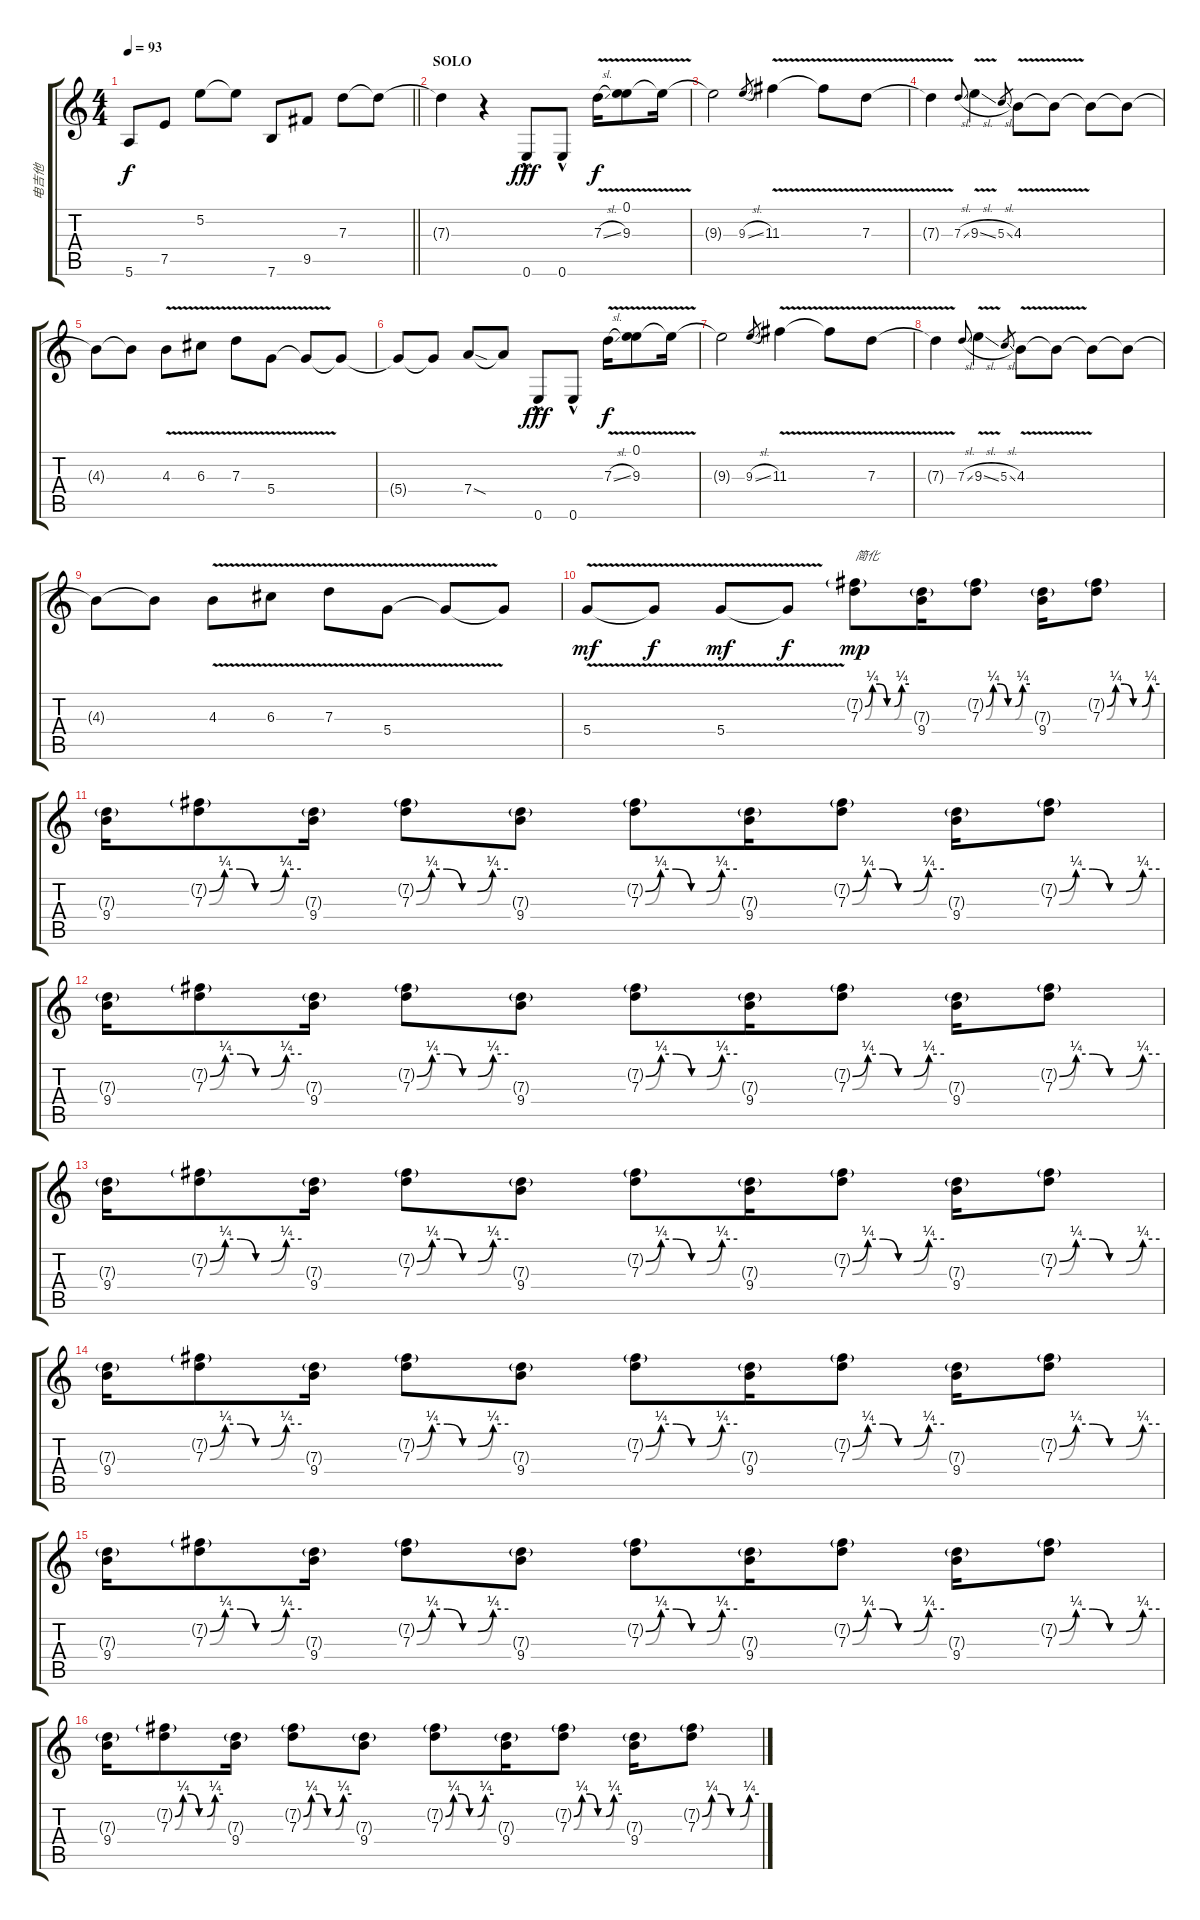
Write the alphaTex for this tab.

\track ("电吉他" "电吉他") {instrument electricguitarclean}
\staff {score tabs}
\tuning (E4 B3 G3 D3 A2 E2) {hide}
\ts (4 4)
\tempo 93
\clef g2
\barLineRight lightlight
\ks c
5.6.8{dy f} 7.5.8 5.2.8 5.2{t}.8 7.6.8 9.5.8 7.3.8 7.3{t}.8 |
\section ("" "SOLO")
7.3{t}.4{volume 14 balance 6 instrument overdrivenguitar} r.4 0.6{hac}.8{dy fff} 0.6{hac}.8 7.3{v sl}.16{dy f} (0.1 9.3{v}).8 9.3{t}.16 |
9.3{t}.2 9.3{sl}.8{gr} 11.3{v}.4 11.3{t}.8 7.3{v}.8 |
7.3{t}.4 7.3{sl}.8{gr onbeat} 9.3{v sl}.4 5.3{sl}.8{gr} 4.3{v}.8 4.3{t}.8 4.3{t}.8 4.3{t}.8 |
4.3{t}.8 4.3{t}.8 4.3{v}.8 6.3{v}.8 7.3{v}.8 5.4{v}.8 5.4{t}.8 5.4{t}.8 |
5.4{t}.8 5.4{t}.8 7.4{sod}.8 7.4{t}.8 0.6{hac}.8{dy fff} 0.6{hac}.8 7.3{v sl}.16{dy f} (0.1 9.3{v}).8 9.3{t}.16 |
9.3{t}.2 9.3{sl}.8{gr} 11.3{v}.4 11.3{t}.8 7.3{v}.8 |
7.3{t}.4 7.3{sl}.8{gr onbeat} 9.3{v sl}.4 5.3{sl}.8{gr} 4.3{v}.8 4.3{t}.8 4.3{t}.8 4.3{t}.8 |
4.3{t}.8 4.3{t}.8 4.3{v}.8 6.3{v}.8 7.3{v}.8 5.4{v}.8 5.4{t}.8 5.4{t}.8 |
5.4{v}.8{dy mf} 5.4{t}.8{dy f} 5.4{v}.8{dy mf} 5.4{t}.8{dy f} (7.2{be (custom 0 0 10 1 20 1 30 0 40 0 50 1 60 1) g} 7.3{be (custom 0 0 10 1 20 1 30 0 40 0 50 1 60 1)}).8{txt "简化" dy mp volume 14 balance 8 instrument overdrivenguitar} (7.3{g} 9.4).16 (7.2{be (custom 0 0 10 1 20 1 30 0 40 0 50 1 60 1) g} 7.3{be (custom 0 0 10 1 20 1 30 0 40 0 50 1 60 1)}).8 (7.3{g} 9.4).16 (7.2{be (custom 0 0 10 1 20 1 30 0 40 0 50 1 60 1) g} 7.3{be (custom 0 0 10 1 20 1 30 0 40 0 50 1 60 1)}).8 |
(7.3{g} 9.4).16 (7.2{be (custom 0 0 10 1 20 1 30 0 40 0 50 1 60 1) g} 7.3{be (custom 0 0 10 1 20 1 30 0 40 0 50 1 60 1)}).8 (7.3{g} 9.4).16 (7.2{be (custom 0 0 10 1 20 1 30 0 40 0 50 1 60 1) g} 7.3{be (custom 0 0 10 1 20 1 30 0 40 0 50 1 60 1)}).8 (7.3{g} 9.4).8 (7.2{be (custom 0 0 10 1 20 1 30 0 40 0 50 1 60 1) g} 7.3{be (custom 0 0 10 1 20 1 30 0 40 0 50 1 60 1)}).8 (7.3{g} 9.4).16 (7.2{be (custom 0 0 10 1 20 1 30 0 40 0 50 1 60 1) g} 7.3{be (custom 0 0 10 1 20 1 30 0 40 0 50 1 60 1)}).8 (7.3{g} 9.4).16 (7.2{be (custom 0 0 10 1 20 1 30 0 40 0 50 1 60 1) g} 7.3{be (custom 0 0 10 1 20 1 30 0 40 0 50 1 60 1)}).8 |
(7.3{g} 9.4).16 (7.2{be (custom 0 0 10 1 20 1 30 0 40 0 50 1 60 1) g} 7.3{be (custom 0 0 10 1 20 1 30 0 40 0 50 1 60 1)}).8 (7.3{g} 9.4).16 (7.2{be (custom 0 0 10 1 20 1 30 0 40 0 50 1 60 1) g} 7.3{be (custom 0 0 10 1 20 1 30 0 40 0 50 1 60 1)}).8 (7.3{g} 9.4).8 (7.2{be (custom 0 0 10 1 20 1 30 0 40 0 50 1 60 1) g} 7.3{be (custom 0 0 10 1 20 1 30 0 40 0 50 1 60 1)}).8 (7.3{g} 9.4).16 (7.2{be (custom 0 0 10 1 20 1 30 0 40 0 50 1 60 1) g} 7.3{be (custom 0 0 10 1 20 1 30 0 40 0 50 1 60 1)}).8 (7.3{g} 9.4).16 (7.2{be (custom 0 0 10 1 20 1 30 0 40 0 50 1 60 1) g} 7.3{be (custom 0 0 10 1 20 1 30 0 40 0 50 1 60 1)}).8 |
(7.3{g} 9.4).16 (7.2{be (custom 0 0 10 1 20 1 30 0 40 0 50 1 60 1) g} 7.3{be (custom 0 0 10 1 20 1 30 0 40 0 50 1 60 1)}).8 (7.3{g} 9.4).16 (7.2{be (custom 0 0 10 1 20 1 30 0 40 0 50 1 60 1) g} 7.3{be (custom 0 0 10 1 20 1 30 0 40 0 50 1 60 1)}).8 (7.3{g} 9.4).8 (7.2{be (custom 0 0 10 1 20 1 30 0 40 0 50 1 60 1) g} 7.3{be (custom 0 0 10 1 20 1 30 0 40 0 50 1 60 1)}).8 (7.3{g} 9.4).16 (7.2{be (custom 0 0 10 1 20 1 30 0 40 0 50 1 60 1) g} 7.3{be (custom 0 0 10 1 20 1 30 0 40 0 50 1 60 1)}).8 (7.3{g} 9.4).16 (7.2{be (custom 0 0 10 1 20 1 30 0 40 0 50 1 60 1) g} 7.3{be (custom 0 0 10 1 20 1 30 0 40 0 50 1 60 1)}).8 |
(7.3{g} 9.4).16 (7.2{be (custom 0 0 10 1 20 1 30 0 40 0 50 1 60 1) g} 7.3{be (custom 0 0 10 1 20 1 30 0 40 0 50 1 60 1)}).8 (7.3{g} 9.4).16 (7.2{be (custom 0 0 10 1 20 1 30 0 40 0 50 1 60 1) g} 7.3{be (custom 0 0 10 1 20 1 30 0 40 0 50 1 60 1)}).8 (7.3{g} 9.4).8 (7.2{be (custom 0 0 10 1 20 1 30 0 40 0 50 1 60 1) g} 7.3{be (custom 0 0 10 1 20 1 30 0 40 0 50 1 60 1)}).8 (7.3{g} 9.4).16 (7.2{be (custom 0 0 10 1 20 1 30 0 40 0 50 1 60 1) g} 7.3{be (custom 0 0 10 1 20 1 30 0 40 0 50 1 60 1)}).8 (7.3{g} 9.4).16 (7.2{be (custom 0 0 10 1 20 1 30 0 40 0 50 1 60 1) g} 7.3{be (custom 0 0 10 1 20 1 30 0 40 0 50 1 60 1)}).8 |
(7.3{g} 9.4).16 (7.2{be (custom 0 0 10 1 20 1 30 0 40 0 50 1 60 1) g} 7.3{be (custom 0 0 10 1 20 1 30 0 40 0 50 1 60 1)}).8 (7.3{g} 9.4).16 (7.2{be (custom 0 0 10 1 20 1 30 0 40 0 50 1 60 1) g} 7.3{be (custom 0 0 10 1 20 1 30 0 40 0 50 1 60 1)}).8 (7.3{g} 9.4).8 (7.2{be (custom 0 0 10 1 20 1 30 0 40 0 50 1 60 1) g} 7.3{be (custom 0 0 10 1 20 1 30 0 40 0 50 1 60 1)}).8 (7.3{g} 9.4).16 (7.2{be (custom 0 0 10 1 20 1 30 0 40 0 50 1 60 1) g} 7.3{be (custom 0 0 10 1 20 1 30 0 40 0 50 1 60 1)}).8 (7.3{g} 9.4).16 (7.2{be (custom 0 0 10 1 20 1 30 0 40 0 50 1 60 1) g} 7.3{be (custom 0 0 10 1 20 1 30 0 40 0 50 1 60 1)}).8 |
(7.3{g} 9.4).16 (7.2{be (custom 0 0 10 1 20 1 30 0 40 0 50 1 60 1) g} 7.3{be (custom 0 0 10 1 20 1 30 0 40 0 50 1 60 1)}).8 (7.3{g} 9.4).16 (7.2{be (custom 0 0 10 1 20 1 30 0 40 0 50 1 60 1) g} 7.3{be (custom 0 0 10 1 20 1 30 0 40 0 50 1 60 1)}).8 (7.3{g} 9.4).8 (7.2{be (custom 0 0 10 1 20 1 30 0 40 0 50 1 60 1) g} 7.3{be (custom 0 0 10 1 20 1 30 0 40 0 50 1 60 1)}).8 (7.3{g} 9.4).16 (7.2{be (custom 0 0 10 1 20 1 30 0 40 0 50 1 60 1) g} 7.3{be (custom 0 0 10 1 20 1 30 0 40 0 50 1 60 1)}).8 (7.3{g} 9.4).16 (7.2{be (custom 0 0 10 1 20 1 30 0 40 0 50 1 60 1) g} 7.3{be (custom 0 0 10 1 20 1 30 0 40 0 50 1 60 1)}).8
